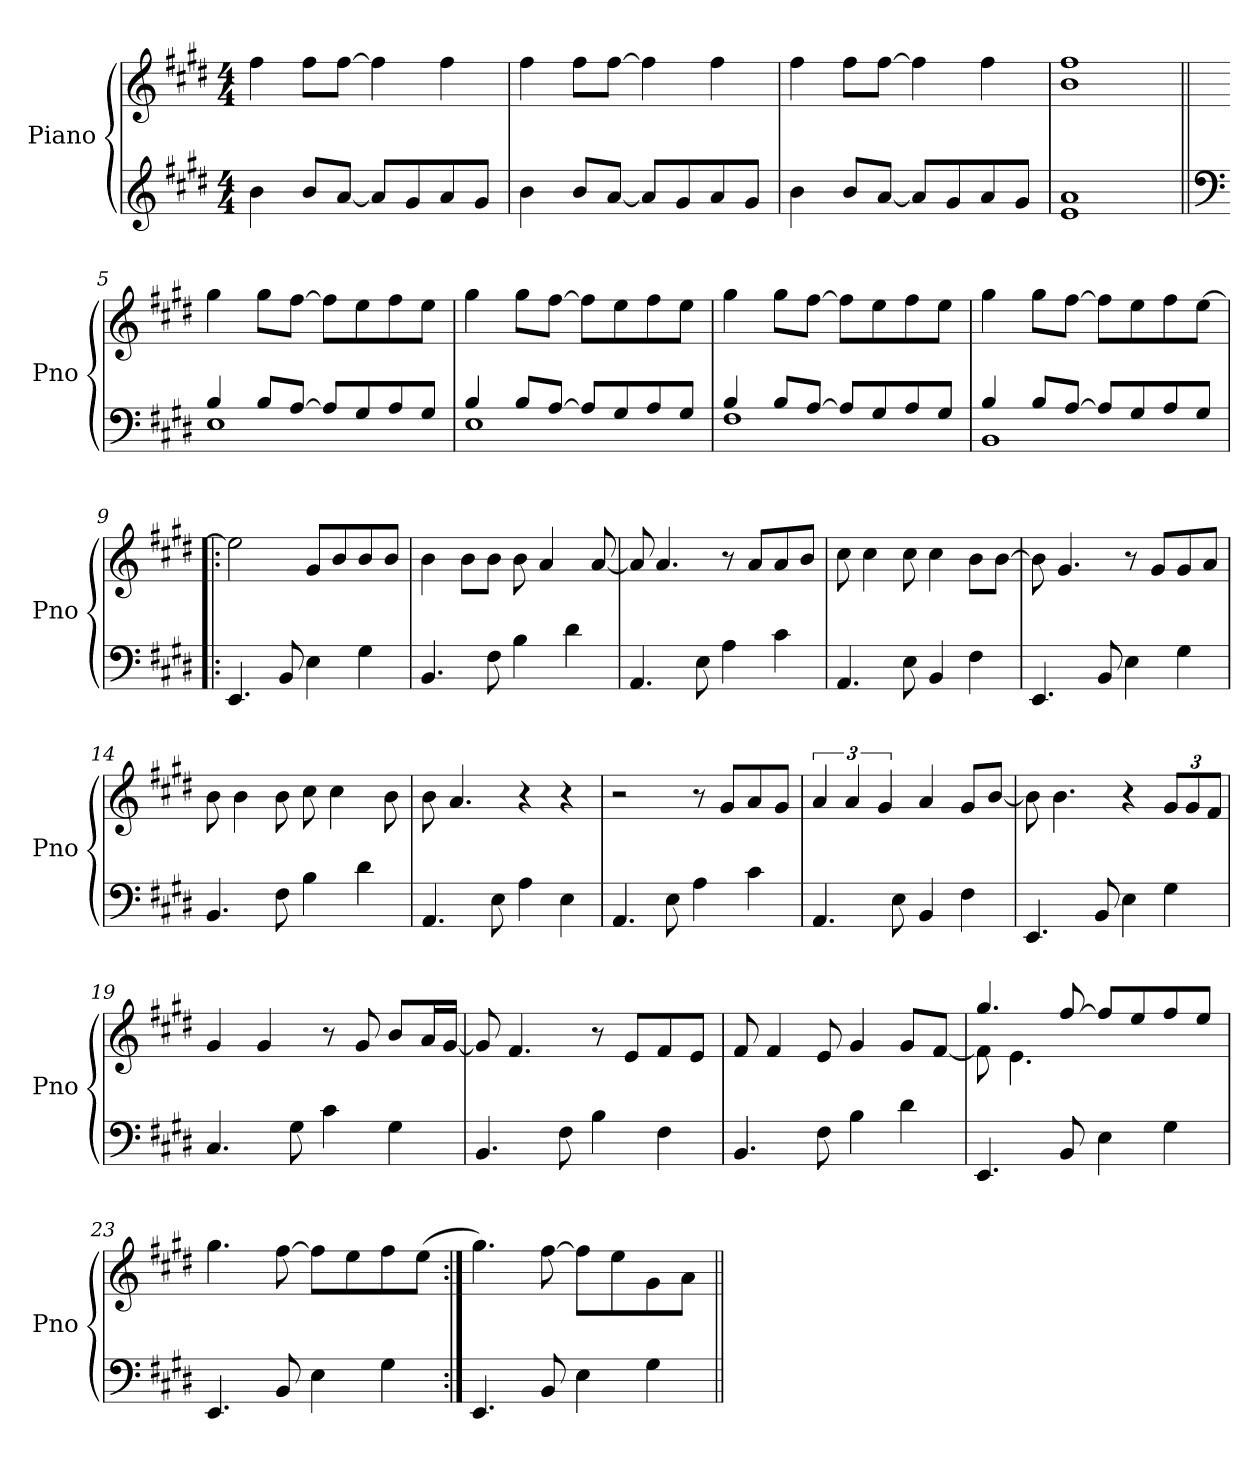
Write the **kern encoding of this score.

**kern	**kern
*part1	*part1
*staff2	*staff1
*I"Piano	*
*I'Pno	*
*clefG2	*clefG2
*k[f#c#g#d#]	*k[f#c#g#d#]
*M4/4	*M4/4
=1	=1
4b\	4ff#\
8b/L	8ff#\L
[8a/J	[8ff#\J
8a/L]	4ff#\]
8g#/	.
8a/	4ff#\
8g#/J	.
=2	=2
4b\	4ff#\
8b/L	8ff#\L
[8a/J	[8ff#\J
8a/L]	4ff#\]
8g#/	.
8a/	4ff#\
8g#/J	.
=3	=3
4b\	4ff#\
8b/L	8ff#\L
[8a/J	[8ff#\J
8a/L]	4ff#\]
8g#/	.
8a/	4ff#\
8g#/J	.
=4	=4
1e 1a	1b 1ff#
!!LO:LB:g=z
=5||	=5||
*clefF4	*
*^	*
4B/	1E	4gg#\
8B/L	.	8gg#\L
[8A/J	.	[8ff#\J
8A/L]	.	8ff#\L]
8G#/	.	8ee\
8A/	.	8ff#\
8G#/J	.	8ee\J
=6	=6	=6
4B/	1E	4gg#\
8B/L	.	8gg#\L
[8A/J	.	[8ff#\J
8A/L]	.	8ff#\L]
8G#/	.	8ee\
8A/	.	8ff#\
8G#/J	.	8ee\J
=7	=7	=7
4B/	1F#	4gg#\
8B/L	.	8gg#\L
[8A/J	.	[8ff#\J
8A/L]	.	8ff#\L]
8G#/	.	8ee\
8A/	.	8ff#\
8G#/J	.	8ee\J
=8	=8	=8
4B/	1BB	4gg#\
8B/L	.	8gg#\L
[8A/J	.	[8ff#\J
8A/L]	.	8ff#\L]
8G#/	.	8ee\
8A/	.	8ff#\
8G#/J	.	[8ee\J
*v	*v	*
!!LO:LB:g=z
=9!|:	=9!|:
4.EE/	2ee\]
8BB/	.
4E\	8g#/L
.	8b/
4G#\	8b/
.	8b/J
=10	=10
4.BB/	4b\
.	8b\L
8F#\	8b\J
4B\	8b\
.	4a/
4d#\	.
.	[8a/
=11	=11
4.AA/	8a/]
.	4.a/
8E\	.
4A\	8r
.	8a/L
4c#\	8a/
.	8b/J
=12	=12
4.AA/	8cc#\
.	4cc#\
8E\	8cc#\
4BB/	4cc#\
4F#\	8b\L
.	[8b\J
!!LO:LB:g=z
=13	=13
4.EE/	8b\]
.	4.g#/
8BB/	.
4E\	8r
.	8g#/L
4G#\	8g#/
.	8a/J
=14	=14
4.BB/	8b\
.	4b\
8F#\	8b\
4B\	8cc#\
.	4cc#\
4d#\	.
.	8b\
=15	=15
4.AA/	8b\
.	4.a/
8E\	.
4A\	4r
4E\	4r
=16	=16
4.AA/	2r
8E\	.
4A\	8r
.	8g#/L
4c#\	8a/
.	8g#/J
!!LO:LB:g=z
=17	=17
4.AA/	6a/
.	6a/
.	6g#/
8E\	.
4BB/	4a/
4F#\	8g#/L
.	[8b/J
=18	=18
4.EE/	8b\]
.	4.b\
8BB/	.
4E\	4r
*	*Xbrackettup
4G#\	12g#/L
.	12g#/
.	12f#/J
=19	=19
4.C#/	4g#/
.	4g#/
8G#\	.
4c#\	8r
.	8g#/
4G#\	8b/L
.	16a/L
.	[16g#/JJ
=20	=20
4.BB/	8g#/]
.	4.f#/
8F#\	.
4B\	8r
.	8e/L
4F#\	8f#/
.	8e/J
!!LO:PB:g=z
=21	=21
4.BB/	8f#/
.	4f#/
8F#\	8e/
4B\	4g#/
4d#\	8g#/L
.	[8f#/J
=22	=22
*	*^
4.EE/	4.gg#/	8f#\]
.	.	4.e\
8BB/	[8ff#/	.
4E\	8ff#/L]	2ryy
.	8ee/	.
4G#\	8ff#/	.
.	8ee/J	.
*	*v	*v
=23	=23
4.EE/	4.gg#\
8BB/	[8ff#\
4E\	8ff#\L]
.	8ee\
4G#\	8ff#\
.	(8ee\J
=24:|!	=24:|!
4.EE/	4.gg#\)
8BB/	[8ff#\
4E\	8ff#\L]
.	8ee\
4G#\	8g#\
.	8a\J
=||	=||
*-	*-
